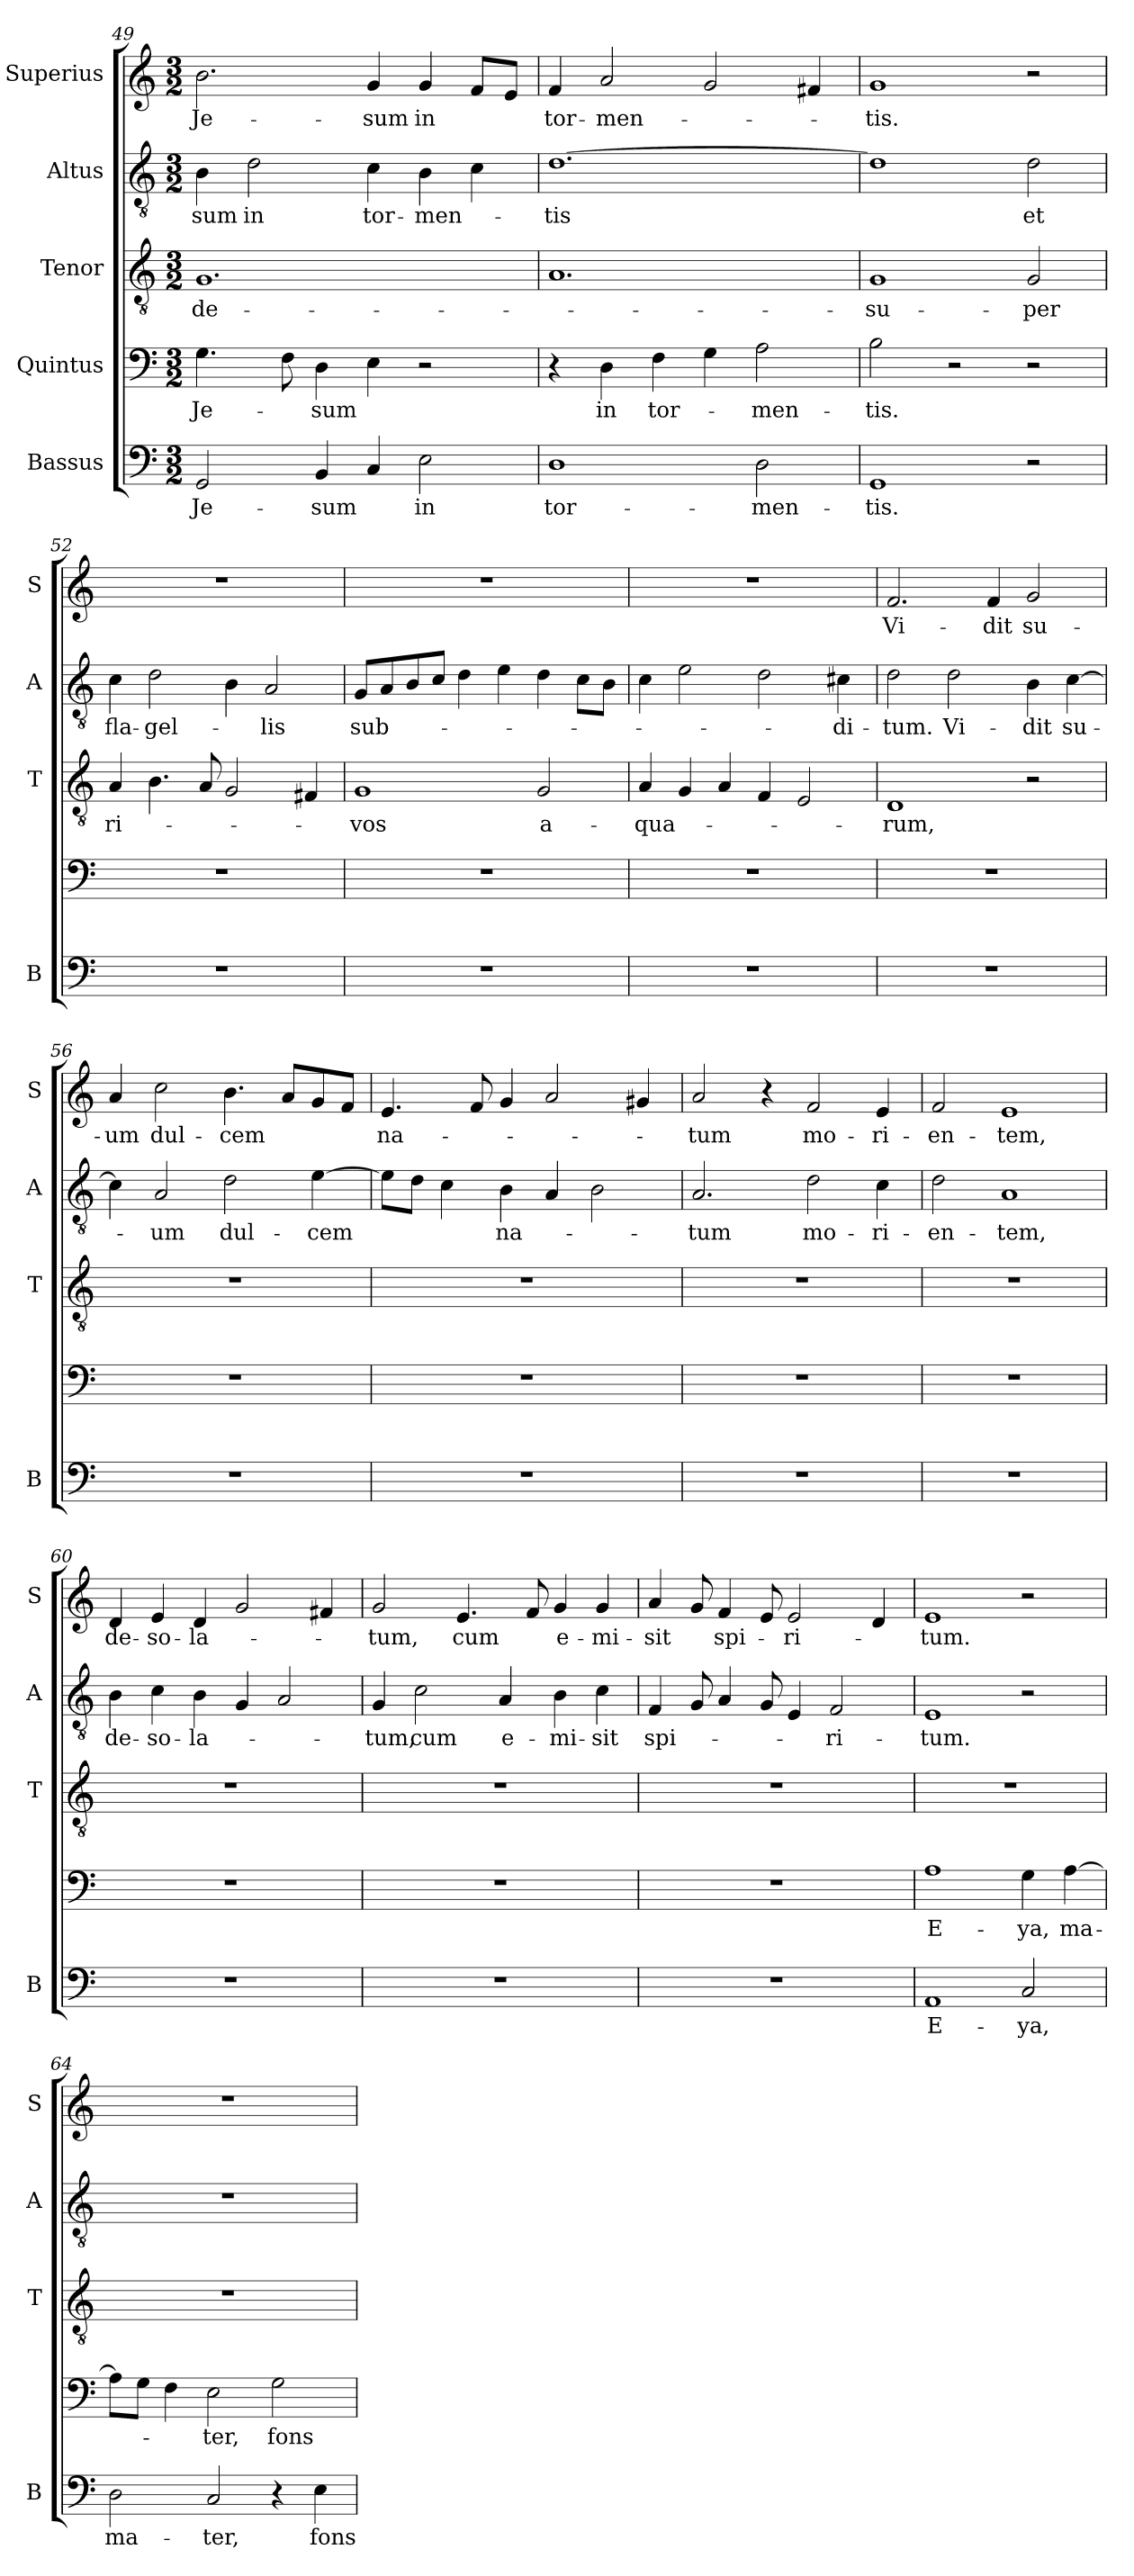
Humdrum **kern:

**kern	**text	**kern	**text	**kern	**text	**kern	**text	**kern	**text
*part5	*part5	*part4	*part4	*part3	*part3	*part2	*part2	*part1	*part1
*staff5	*staff5	*staff4	*staff4	*staff3	*staff3	*staff2	*staff2	*staff1	*staff1
*I"Bassus	*	*I"Quintus	*	*I"Tenor	*	*I"Altus	*	*I"Superius	*
*I'B	*	*	*	*I'T	*	*I'A	*	*I'S	*
*clefF4	*	*clefF4	*	*clefGv2	*	*clefGv2	*	*clefG2	*
*k[]	*	*k[]	*	*k[]	*	*k[]	*	*k[]	*
*M3/2	*	*M3/2	*	*M3/2	*	*M3/2	*	*M3/2	*
=49	=49	=49	=49	=49	=49	=49	=49	=49	=49
!	!LO:LY:i	!	!	!	!	!	!	!	!
2GG	Je-	4.G	Je-	1.G	de-	4B	-sum	2.b	Je-
.	.	.	.	.	.	2d	in	.	.
.	.	8F	.	.	.	.	.	.	.
!	!LO:LY:i	!	!	!	!	!	!	!	!
4BB	-sum	4D	-sum	.	.	.	.	.	.
4C	.	4E	.	.	.	4c	tor-	4g	-sum
!	!LO:LY:i	!	!	!	!	!	!	!	!
2E	in	2r	.	.	.	4B	-men-	4g	in
.	.	.	.	.	.	4c	.	8fL	.
.	.	.	.	.	.	.	.	8eJ	.
=50	=50	=50	=50	=50	=50	=50	=50	=50	=50
!	!LO:LY:i	!	!	!	!	!	!	!	!
1D	tor-	4r	.	1.A	.	[1.d	-tis	4f	tor-
.	.	4D	in	.	.	.	.	2a	-men-
.	.	4F	tor-	.	.	.	.	.	.
.	.	4G	.	.	.	.	.	2g	.
!	!LO:LY:i	!	!	!	!	!	!	!	!
2D	-men-	2A	-men-	.	.	.	.	.	.
.	.	.	.	.	.	.	.	4f#X	.
=51	=51	=51	=51	=51	=51	=51	=51	=51	=51
!	!LO:LY:i	!	!	!	!	!	!	!	!
1GG	-tis.	2B	-tis.	1G	-su-	1d]	.	1g	-tis.
.	.	2r	.	.	.	.	.	.	.
2r	.	2r	.	2G	-per	2d	et	2r	.
=52	=52	=52	=52	=52	=52	=52	=52	=52	=52
1.r	.	1.r	.	4A	ri-	4c	fla-	1.r	.
.	.	.	.	4.B	.	2d	-gel-	.	.
.	.	.	.	8A	.	.	.	.	.
.	.	.	.	2G	.	4B	.	.	.
.	.	.	.	.	.	2A	-lis	.	.
.	.	.	.	4F#i	.	.	.	.	.
=53	=53	=53	=53	=53	=53	=53	=53	=53	=53
1.r	.	1.r	.	1G	-vos	8GL	sub-	1.r	.
.	.	.	.	.	.	8A	.	.	.
.	.	.	.	.	.	8B	.	.	.
.	.	.	.	.	.	8cJ	.	.	.
.	.	.	.	.	.	4d	.	.	.
.	.	.	.	.	.	4e	.	.	.
.	.	.	.	2G	a-	4d	.	.	.
.	.	.	.	.	.	8cL	.	.	.
.	.	.	.	.	.	8BJ	.	.	.
=54	=54	=54	=54	=54	=54	=54	=54	=54	=54
1.r	.	1.r	.	4A	-qua-	4c	.	1.r	.
.	.	.	.	4G	.	2e	.	.	.
.	.	.	.	4A	.	.	.	.	.
.	.	.	.	4F	.	2d	.	.	.
.	.	.	.	2E	.	.	.	.	.
.	.	.	.	.	.	4c#X	-di-	.	.
=55	=55	=55	=55	=55	=55	=55	=55	=55	=55
1.r	.	1.r	.	1D	-rum,	2d	-tum.	2.f	Vi-
.	.	.	.	.	.	2d	Vi-	.	.
.	.	.	.	.	.	.	.	4f	-dit
.	.	.	.	2r	.	4B	-dit	2g	su-
.	.	.	.	.	.	[4c	su-	.	.
=56	=56	=56	=56	=56	=56	=56	=56	=56	=56
1.r	.	1.r	.	1.r	.	4c]	.	4a	-um
.	.	.	.	.	.	2A	-um	2cc	dul-
.	.	.	.	.	.	2d	dul-	4.b	-cem
.	.	.	.	.	.	.	.	8aL	.
.	.	.	.	.	.	[4e	-cem	8g	.
.	.	.	.	.	.	.	.	8fJ	.
=57	=57	=57	=57	=57	=57	=57	=57	=57	=57
1.r	.	1.r	.	1.r	.	8eL]	.	4.e	na-
.	.	.	.	.	.	8dJ	.	.	.
.	.	.	.	.	.	4c	.	.	.
.	.	.	.	.	.	.	.	8f	.
.	.	.	.	.	.	4B	na-	4g	.
.	.	.	.	.	.	4A	.	2a	.
.	.	.	.	.	.	2B	.	.	.
.	.	.	.	.	.	.	.	4g#X	.
=58	=58	=58	=58	=58	=58	=58	=58	=58	=58
1.r	.	1.r	.	1.r	.	2.A	-tum	2a	-tum
.	.	.	.	.	.	.	.	4r	.
.	.	.	.	.	.	2d	mo-	2f	mo-
.	.	.	.	.	.	4c	-ri-	4e	-ri-
=59	=59	=59	=59	=59	=59	=59	=59	=59	=59
1.r	.	1.r	.	1.r	.	2d	-en-	2f	-en-
.	.	.	.	.	.	1A	-tem,	1e	-tem,
=60	=60	=60	=60	=60	=60	=60	=60	=60	=60
1.r	.	1.r	.	1.r	.	4B	de-	4d	de-
.	.	.	.	.	.	4c	-so-	4e	-so-
.	.	.	.	.	.	4B	-la-	4d	-la-
.	.	.	.	.	.	4G	.	2g	.
.	.	.	.	.	.	2A	.	.	.
.	.	.	.	.	.	.	.	4f#X	.
=61	=61	=61	=61	=61	=61	=61	=61	=61	=61
1.r	.	1.r	.	1.r	.	4G	-tum,	2g	-tum,
.	.	.	.	.	.	2c	cum	.	.
.	.	.	.	.	.	.	.	4.e	cum
.	.	.	.	.	.	4A	e-	.	.
.	.	.	.	.	.	.	.	8f	.
.	.	.	.	.	.	4B	-mi-	4g	e-
.	.	.	.	.	.	4c	-sit	4g	-mi-
=62	=62	=62	=62	=62	=62	=62	=62	=62	=62
1.r	.	1.r	.	1.r	.	4F	spi-	4a	-sit
.	.	.	.	.	.	8G	.	8g	.
.	.	.	.	.	.	4A	.	4f	spi-
.	.	.	.	.	.	8G	.	8e	.
.	.	.	.	.	.	4E	.	2e	-ri-
.	.	.	.	.	.	2F	-ri-	.	.
.	.	.	.	.	.	.	.	4d	.
=63	=63	=63	=63	=63	=63	=63	=63	=63	=63
!	!LO:LY:i	!	!	!	!	!	!	!	!
1AA	E-	1A	E-	1.r	.	1E	-tum.	1e	-tum.
!	!LO:LY:i	!	!	!	!	!	!	!	!
2C	-ya,	4G	-ya,	.	.	2r	.	2r	.
.	.	[4A	ma-	.	.	.	.	.	.
=64	=64	=64	=64	=64	=64	=64	=64	=64	=64
!	!LO:LY:i	!	!	!	!	!	!	!	!
2D	ma-	8AL]	.	1.r	.	1.r	.	1.r	.
.	.	8GJ	.	.	.	.	.	.	.
.	.	4F	.	.	.	.	.	.	.
!	!LO:LY:i	!	!	!	!	!	!	!	!
2C	-ter,	2E	-ter,	.	.	.	.	.	.
4r	.	2G	fons	.	.	.	.	.	.
!	!LO:LY:i	!	!	!	!	!	!	!	!
4E	fons	.	.	.	.	.	.	.	.
=	=	=	=	=	=	=	=	=	=
*-	*-	*-	*-	*-	*-	*-	*-	*-	*-
